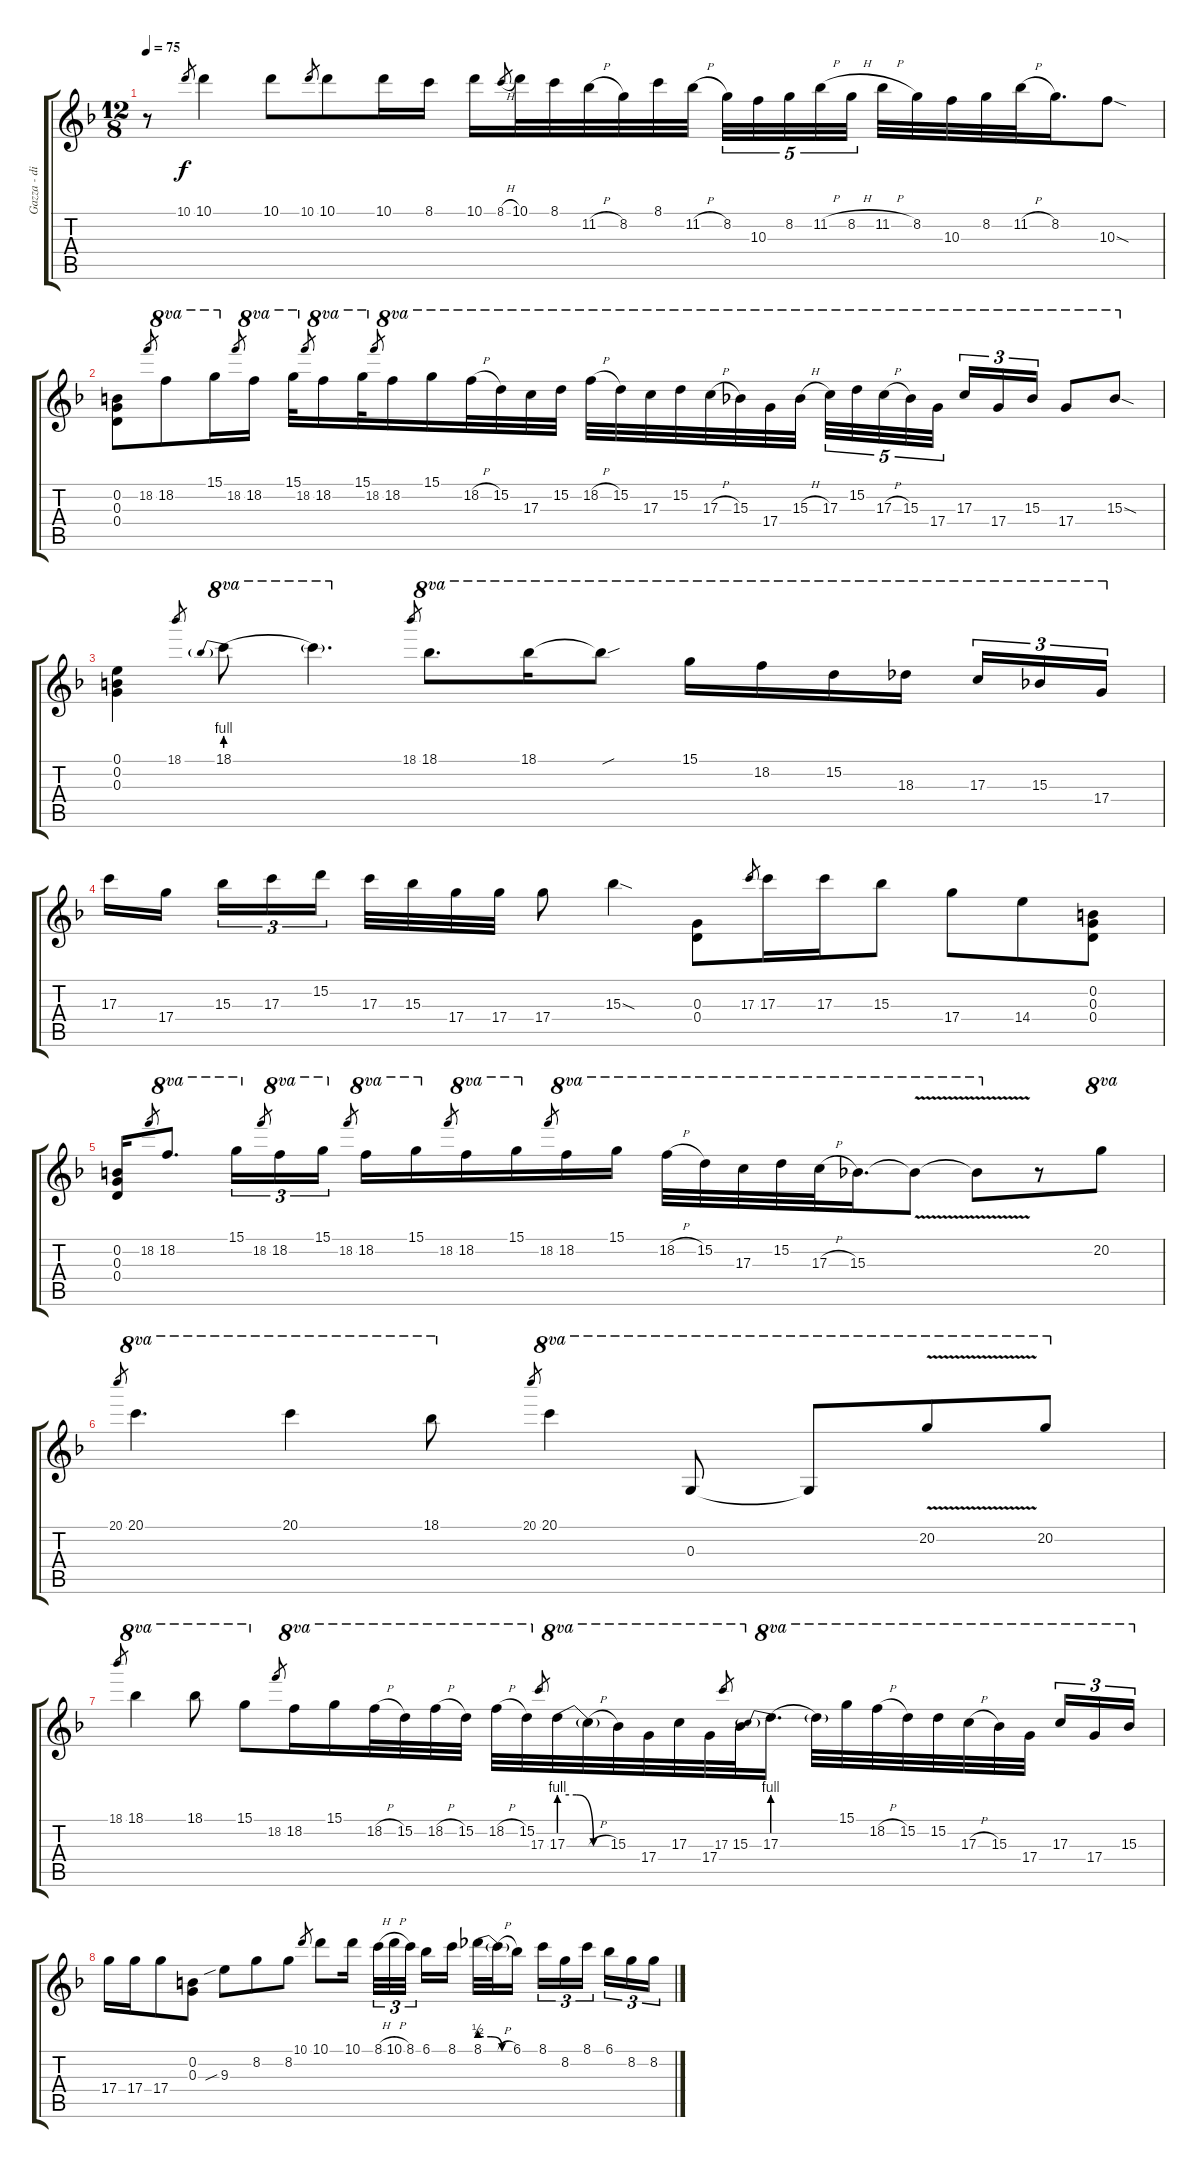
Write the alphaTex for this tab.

\track ("Gazza - dist electric (Les Paul & Marsha" "Gazza - di") {instrument distortionguitar}
\staff {score tabs}
\tuning (E4 B3 G3 D3 A2 E2) {hide}
\ts (12 8)
\tempo 75
\clef g2
\ks f
r.8{dy f} 10.1.8{gr} 10.1.4 10.1.8 10.1.8{gr} 10.1.8 10.1.16 8.1.16 10.1.16 8.1{h}.8{gr} 10.1.32 8.1.32 11.2{h}.32 8.2.32 8.1.32 11.2{h}.32{beam splitsecondary} 8.2.32{tu (5 4)} 10.3.32{tu (5 4)} 8.2.32{tu (5 4)} 11.2{h}.32{tu (5 4)} 8.2{h}.32{tu (5 4)} 11.2{h}.32 8.2.32 10.3.32 8.2.32 11.2{h}.32 8.2.16{d} 10.3{sod}.8 |
(0.2 0.3 0.4).8 18.2.8{gr} 18.2.8{ot 8va} 15.1.16{ot 8va} 18.2.8{gr} 18.2.16{ot 8va} 15.1.32{ot 8va} 18.2.8{gr} 18.2.16{ot 8va} 15.1.32{ot 8va} 18.2.8{gr} 18.2.16{ot 8va} 15.1.16{ot 8va} 18.2{h}.32{ot 8va} 15.2.32{ot 8va} 17.3.32{ot 8va} 15.2.32{ot 8va} 18.2{h}.32{ot 8va} 15.2.32{ot 8va} 17.3.32{ot 8va} 15.2.32{ot 8va} 17.3{h}.32{ot 8va} 15.3.32{ot 8va} 17.4.32{ot 8va} 15.3{h}.32{ot 8va beam splitsecondary} 17.3.32{tu (5 4) ot 8va} 15.2.32{tu (5 4) ot 8va} 17.3{h}.32{tu (5 4) ot 8va} 15.3.32{tu (5 4) ot 8va} 17.4.32{tu (5 4) ot 8va} 17.3.16{tu (3 2) ot 8va} 17.4.16{tu (3 2) ot 8va} 15.3.16{tu (3 2) ot 8va} 17.4.8{ot 8va} 15.3{sod}.8{ot 8va} |
(0.1 0.2 0.3).4 18.1.8{gr} 18.1{be (prebend 0 4 60 4)}.8{ot 8va} 18.1{t}.4{d ot 8va} 18.1.8{gr} 18.1.8{d ot 8va} 18.1.16{ot 8va} 18.1{sou t}.8{ot 8va} 15.1.16{ot 8va} 18.2.16{ot 8va} 15.2.16{ot 8va} 18.3.16{ot 8va beam splitsecondary} 17.3.16{tu (3 2) ot 8va} 15.3.16{tu (3 2) ot 8va} 17.4.16{tu (3 2) ot 8va} |
17.3.16 17.4.16{beam splitsecondary} 15.3.16{tu (3 2)} 17.3.16{tu (3 2)} 15.2.16{tu (3 2) beam splitsecondary} 17.3.32 15.3.32 17.4.32 17.4.32 17.4.8 15.3{sod}.4 (0.3 0.4).8 17.3.8{gr} 17.3.16 17.3.16 15.3.8 17.4.8 14.4.8 (0.2 0.3 0.4).8 |
(0.2 0.3 0.4).16 18.2.8{gr} 18.2.8{d ot 8va} 15.1.16{tu (3 2) ot 8va} 18.2.8{gr} 18.2.16{tu (3 2) ot 8va} 15.1.16{tu (3 2) ot 8va} 18.2.8{gr} 18.2.16{ot 8va} 15.1.16{ot 8va} 18.2.8{gr} 18.2.16{ot 8va} 15.1.16{ot 8va} 18.2.8{gr} 18.2.16{ot 8va} 15.1.16{ot 8va} 18.2{h}.32{ot 8va} 15.2.32{ot 8va} 17.3.32{ot 8va} 15.2.32{ot 8va} 17.3{h}.32{ot 8va} 15.3.16{d ot 8va} 15.3{v t}.8{ot 8va} 15.3{t}.8{ot 8va} r.8 20.2.8{ot 8va} |
20.1.8{gr} 20.1.4{d ot 8va} 20.1.4{ot 8va} 18.1.8{ot 8va} 20.1.8{gr} 20.1.4{ot 8va} 0.3.8{ot 8va} 0.3{t}.8{ot 8va} 20.2{v}.8{ot 8va} 20.2.8{ot 8va} |
18.1.8{gr} 18.1.4{ot 8va} 18.1.8{ot 8va} 15.1.8{ot 8va} 18.2.8{gr} 18.2.16{ot 8va} 15.1.16{ot 8va} 18.2{h}.32{ot 8va} 15.2.32{ot 8va} 18.2{h}.32{ot 8va} 15.2.32{ot 8va} 18.2{h}.32{ot 8va} 15.2.32{ot 8va} 17.3.8{gr} 17.3{be (custom 0 4 20 4 40 0 60 0)}.32{ot 8va} 17.3{h t}.32{ot 8va} 15.3.32{ot 8va} 17.4.32{ot 8va} 17.3.32{ot 8va} 17.4.32{ot 8va} 15.3.32{ot 8va} 17.3.8{gr} 17.3{be (prebend 0 4 60 4)}.16{d ot 8va} 17.3{t}.32{ot 8va} 15.1.32{ot 8va} 18.2{h}.32{ot 8va} 15.2.32{ot 8va} 15.2.32{ot 8va} 17.3{h}.32{ot 8va} 15.3.32{ot 8va} 17.4.32{ot 8va beam splitsecondary} 17.3.16{tu (3 2) ot 8va} 17.4.16{tu (3 2) ot 8va} 15.3.16{tu (3 2) ot 8va} |
17.4.16 17.4.16 17.4.8 (0.2 0.3).8 9.3{sib}.8 8.2.8 8.2.8 10.1.8{gr} 10.1.8 10.1.16{beam splitsecondary} 8.1{h}.32{tu (3 2)} 10.1{h}.32{tu (3 2)} 8.1.32{tu (3 2) beam splitsecondary} 6.1.16 8.1.16 8.1{be (custom 0 2 20 2 40 0 60 0)}.32 8.1{h t}.32 6.1.16{beam splitsecondary} 8.1.16{tu (3 2)} 8.2.16{tu (3 2)} 8.1.16{tu (3 2) beam splitsecondary} 6.1.16{tu (3 2)} 8.2.16{tu (3 2)} 8.2.16{tu (3 2)}
